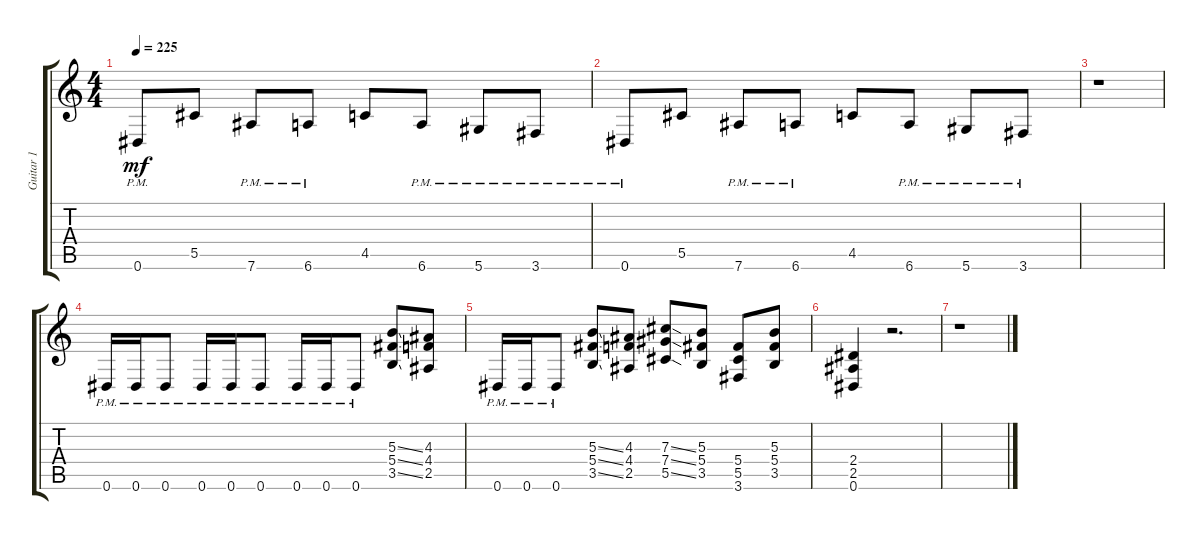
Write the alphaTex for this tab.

\track ("Guitar 1" "Guitar 1") {instrument distortionguitar}
\staff {score tabs}
\tuning (Eb4 Bb3 Gb3 Db3 Ab2 Eb2) {hide}
\ts (4 4)
\tempo 225
\clef g2
\ks c
0.6{pm}.8{dy mf} 5.5.8 7.6{pm}.8 6.6{pm}.8 4.5.8 6.6{pm}.8 5.6{pm}.8 3.6{pm}.8 |
0.6{pm}.8 5.5.8 7.6{pm}.8 6.6{pm}.8 4.5.8 6.6{pm}.8 5.6{pm}.8 3.6{pm}.8 |
r.1 |
0.6{pm}.16 0.6{pm}.16 0.6{pm}.8 0.6{pm}.16 0.6{pm}.16 0.6{pm}.8 0.6{pm}.16 0.6{pm}.16 0.6{pm}.8 (5.3{ss} 5.4{ss} 3.5{ss}).8 (4.3 4.4 2.5).8 |
0.6{pm}.16 0.6{pm}.16 0.6{pm}.8 (5.3{ss} 5.4{ss} 3.5{ss}).8 (4.3 4.4 2.5).8 (7.3{ss} 7.4{ss} 5.5{ss}).8 (5.3 5.4 3.5).8 (5.4 5.5 3.6).8 (5.3 5.4 3.5).8 |
(2.4 2.5 0.6).4 r.2{d} |
r.1
